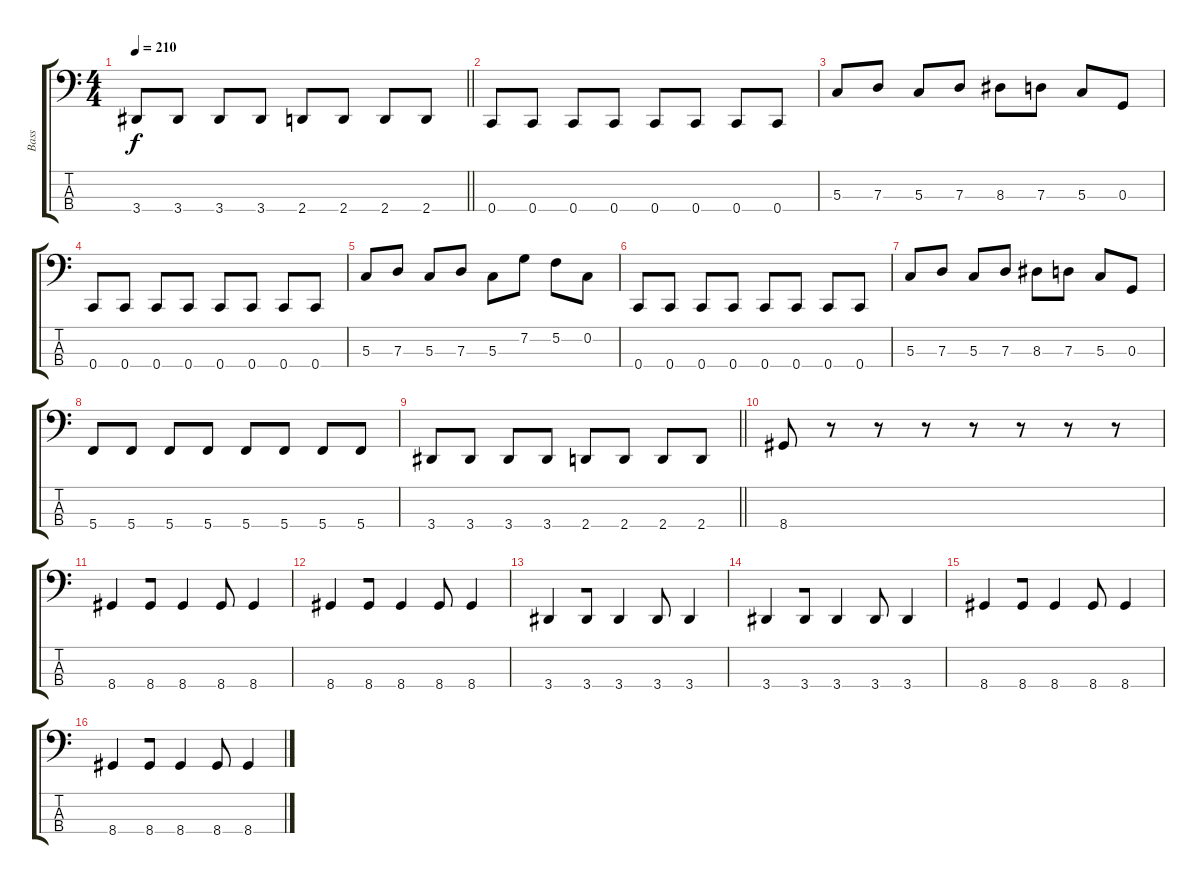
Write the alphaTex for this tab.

\track ("Bass" "Bass") {instrument electricbassfinger}
\staff {score tabs}
\tuning (F2 C2 G1 C1) {hide}
\ts (4 4)
\tempo 210
\clef f4
\barLineRight lightlight
\ks c
3.4.8{dy f} 3.4.8 3.4.8 3.4.8 2.4.8 2.4.8 2.4.8 2.4.8 |
0.4.8 0.4.8 0.4.8 0.4.8 0.4.8 0.4.8 0.4.8 0.4.8 |
5.3.8 7.3.8 5.3.8 7.3.8 8.3.8 7.3.8 5.3.8 0.3.8 |
0.4.8 0.4.8 0.4.8 0.4.8 0.4.8 0.4.8 0.4.8 0.4.8 |
5.3.8 7.3.8 5.3.8 7.3.8 5.3.8 7.2.8 5.2.8 0.2.8 |
0.4.8 0.4.8 0.4.8 0.4.8 0.4.8 0.4.8 0.4.8 0.4.8 |
5.3.8 7.3.8 5.3.8 7.3.8 8.3.8 7.3.8 5.3.8 0.3.8 |
5.4.8 5.4.8 5.4.8 5.4.8 5.4.8 5.4.8 5.4.8 5.4.8 |
\barLineRight lightlight
3.4.8 3.4.8 3.4.8 3.4.8 2.4.8 2.4.8 2.4.8 2.4.8 |
8.4.8{beam merge} r.8 r.8{beam merge} r.8 r.8 r.8 r.8{beam merge} r.8 |
8.4.4{beam merge} 8.4.8 8.4.4 8.4.8 8.4.4 |
8.4.4{beam merge} 8.4.8 8.4.4 8.4.8 8.4.4 |
3.4.4{beam merge} 3.4.8 3.4.4 3.4.8 3.4.4 |
3.4.4{beam merge} 3.4.8 3.4.4 3.4.8 3.4.4 |
8.4.4{beam merge} 8.4.8 8.4.4 8.4.8 8.4.4 |
8.4.4{beam merge} 8.4.8 8.4.4 8.4.8 8.4.4
